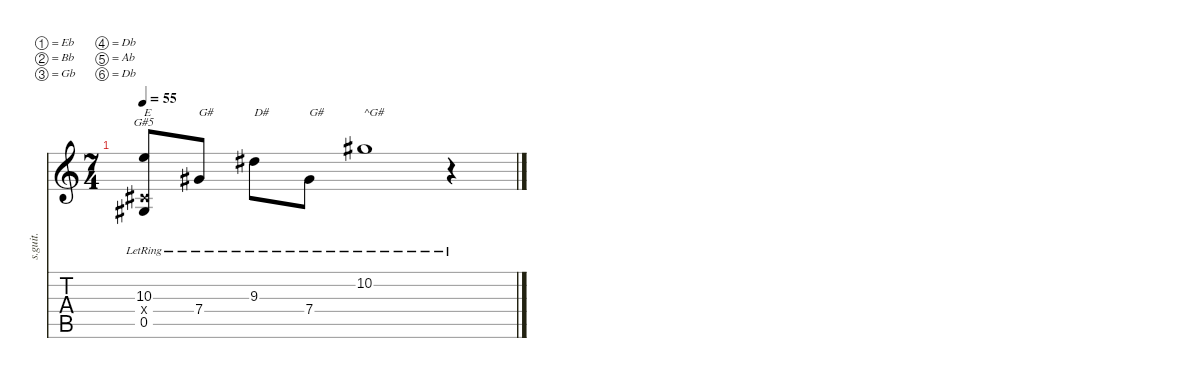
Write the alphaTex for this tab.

\defaultSystemsLayout 4
\hideDynamics
\bracketExtendMode nobrackets
\track ("Daron - Clean Guitar" "s.guit.") {instrument electricguitarclean}
\staff {score tabs}
\tuning (Eb4 Bb3 Gb3 Db3 Ab2 Db2)
\chord ("G#5" 3 1 2 2 0 x) {showdiagram false}
\ts (7 4)
\beaming (8 2 2 2 2)
\tempo 55
\clef g2
\ks c
(10.3{lr} 0.4{lr x acc #} 0.5{lr acc #}).8{ch "G#5" txt "E" lyrics (0 "") lyrics (1 "") lyrics (2 "") lyrics (3 "") lyrics (4 "") dy f} 7.4{lr acc #}.8{txt "G#" lyrics (0 "") lyrics (1 "") lyrics (2 "") lyrics (3 "") lyrics (4 "")} 9.3{lr acc #}.8{txt "D#" lyrics (0 "") lyrics (1 "") lyrics (2 "") lyrics (3 "") lyrics (4 "")} 7.4{lr acc #}.8{txt "G#" lyrics (0 "") lyrics (1 "") lyrics (2 "") lyrics (3 "") lyrics (4 "")} 10.2{lr acc #}.1{txt "^G#" lyrics (0 "") lyrics (1 "") lyrics (2 "") lyrics (3 "") lyrics (4 "")} r.4
